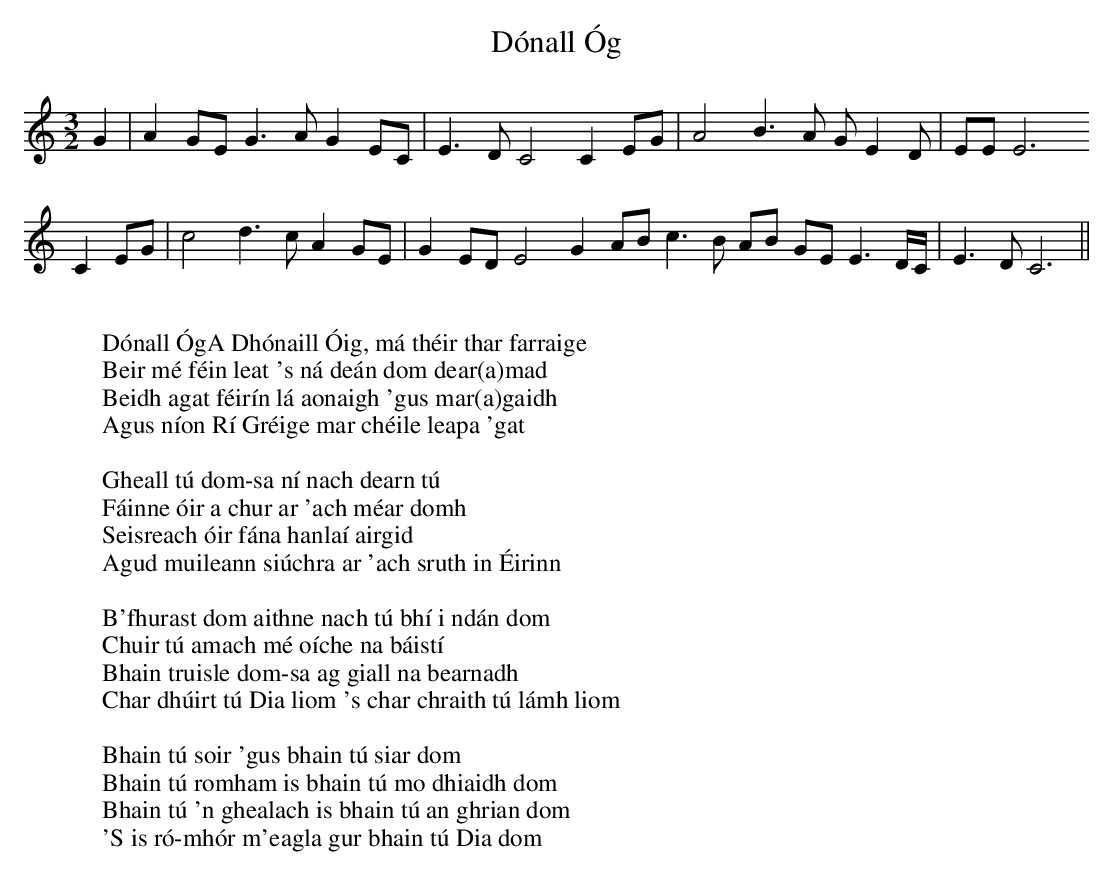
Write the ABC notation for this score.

X:1
T:Dónall Óg
M:3/2
L:1/8
K:C
G2|A2 GE G3A G2 EC|E3DC4 C2 EG|A4B3A GE2D|EEE6
C2EG|c4d3cA2GE|G2EDE4 G2ABc3B AB GE E3 D/2C/2|E3DC6||
W:
W: Dónall ÓgA Dhónaill Óig, má théir thar farraige
W: Beir mé féin leat 's ná deán dom dear(a)mad
W: Beidh agat féirín lá aonaigh 'gus mar(a)gaidh
W: Agus níon Rí Gréige mar chéile leapa 'gat
W:
W: Gheall tú dom-sa ní nach dearn tú
W: Fáinne óir a chur ar 'ach méar domh
W: Seisreach óir fána hanlaí airgid
W: Agud muileann siúchra ar 'ach sruth in Éirinn
W:
W: B'fhurast dom aithne nach tú bhí i ndán dom
W: Chuir tú amach mé oíche na báistí
W: Bhain truisle dom-sa ag giall na bearnadh
W: Char dhúirt tú Dia liom 's char chraith tú lámh liom
W:
W: Bhain tú soir 'gus bhain tú siar dom
W: Bhain tú romham is bhain tú mo dhiaidh dom
W: Bhain tú 'n ghealach is bhain tú an ghrian dom
W: 'S is ró-mhór m'eagla gur bhain tú Dia dom
